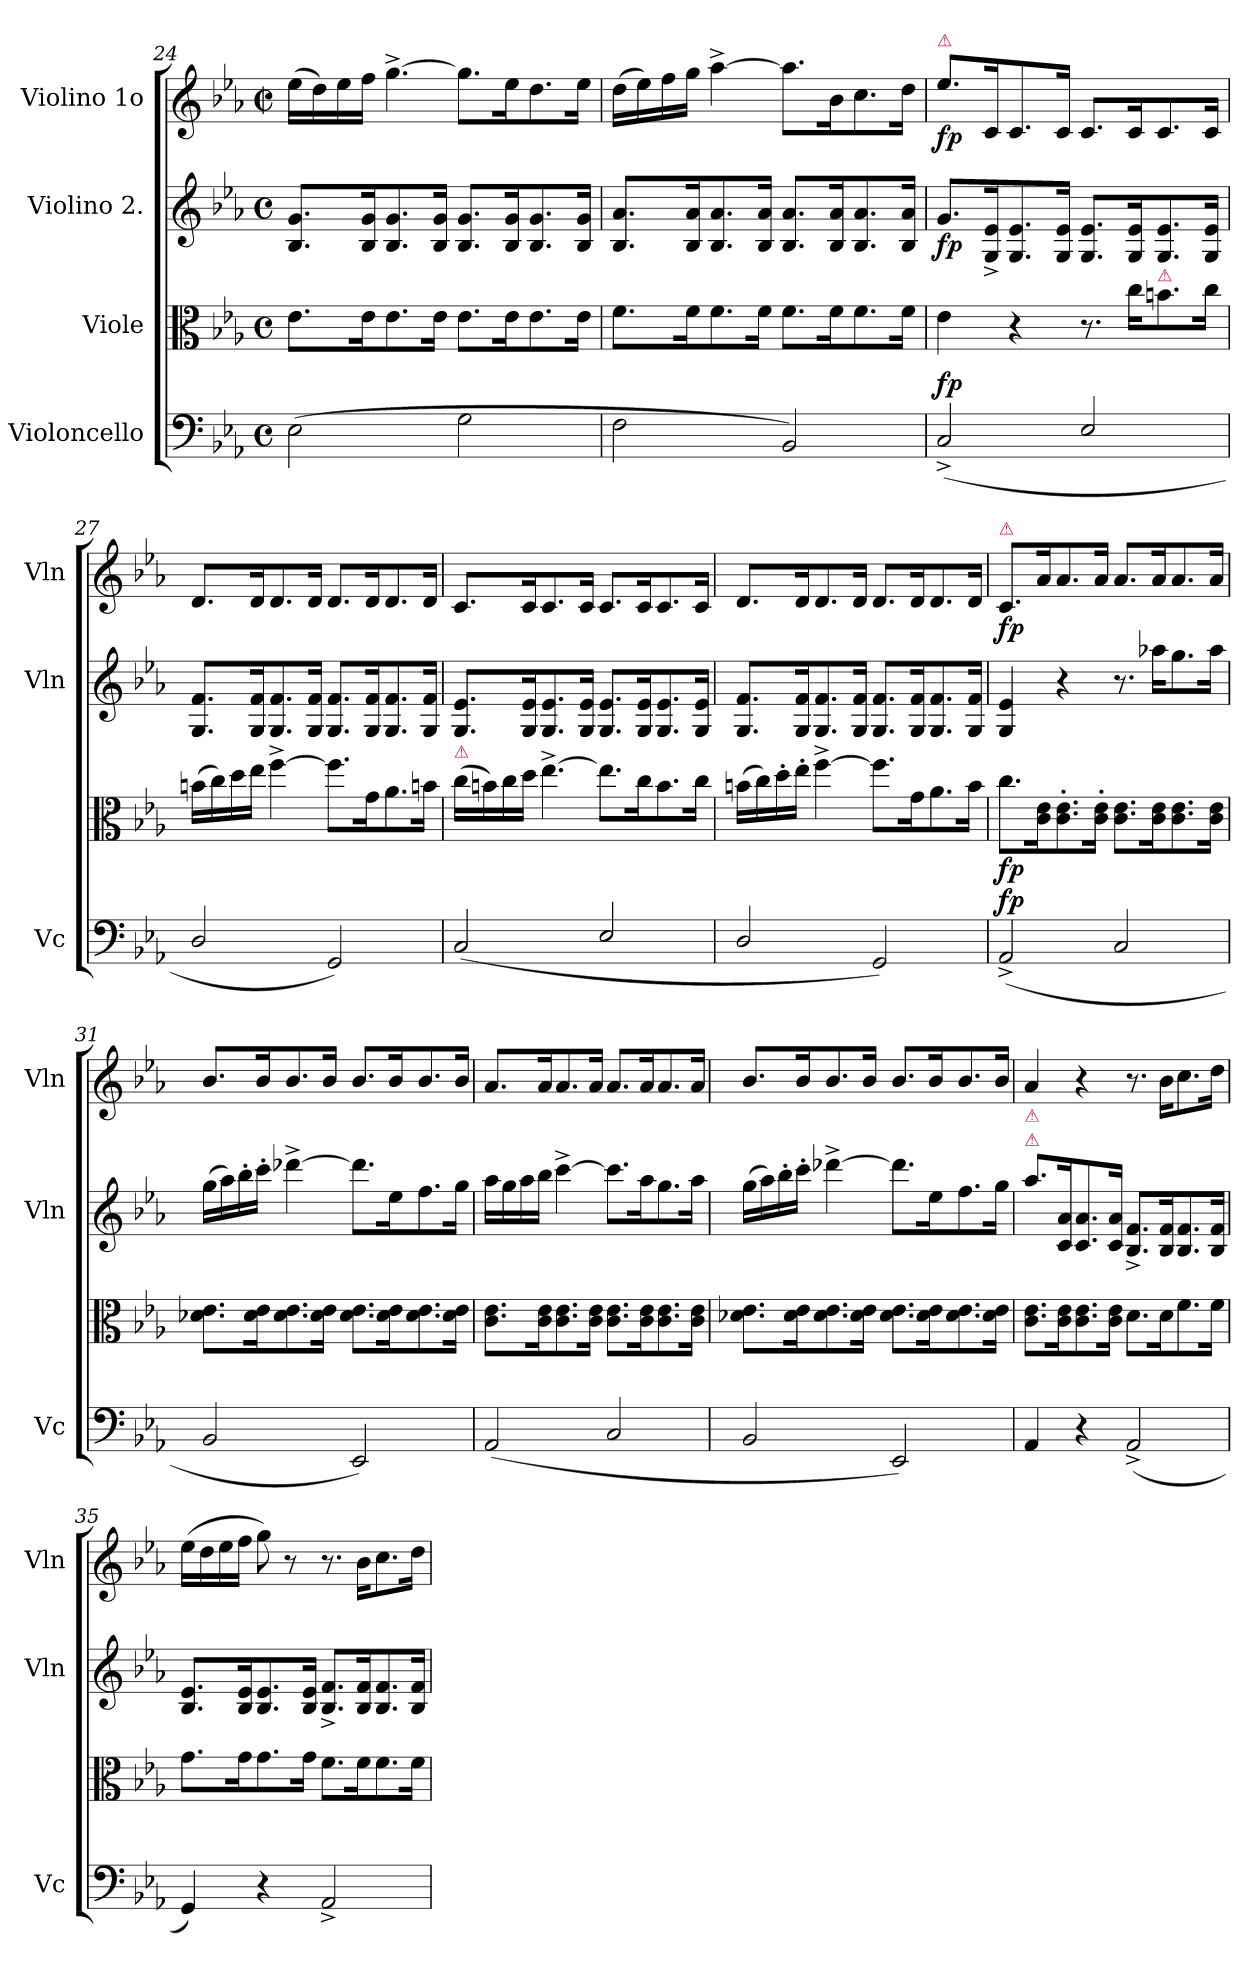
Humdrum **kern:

**kern	**dynam	**kern	**dynam	**kern	**dynam	**kern	**dynam
*part4	*part4	*part3	*part3	*part2	*part2	*part1	*part1
*staff4	*staff4	*staff3	*staff3	*staff2	*staff2	*staff1	*staff1
*I"Violoncello	*	*I"Viole	*	*I"Violino 2.	*	*I"Violino 1o	*
*I'Vc	*	*	*	*I'Vln	*	*I'Vln	*
*clefF4	*	*clefC3	*	*clefG2	*	*clefG2	*
*k[b-e-a-]	*	*k[b-e-a-]	*	*k[b-e-a-]	*	*k[b-e-a-]	*
*E-:	*	*E-:	*	*E-:	*	*E-:	*
*M4/4	*	*M4/4	*	*M4/4	*	*M4/4	*
*met(c)	*	*met(c)	*	*met(c)	*	*met(c|)	*
=24	=24	=24	=24	=24	=24	=24	=24
(>2E-\	.	8.e-\L	.	8.B-/ 8.g/L	.	(16ee-\LL	.
.	.	.	.	.	.	16dd\)	.
.	.	.	.	.	.	16ee-\	.
.	.	16e-\K	.	16B-/ 16g/K	.	16ff\JJ	.
!	!	!	!	!	!	!LO:N:vis=4.	!
.	.	8.e-\	.	8.B-/ 8.g/	.	[4gg^<\	.
.	.	16e-\Jk	.	16B-/ 16g/Jk	.	.	.
2G\	.	8.e-\L	.	8.B-/ 8.g/L	.	8.gg\L]	.
.	.	16e-\K	.	16B-/ 16g/K	.	16ee-\K	.
.	.	8.e-\	.	8.B-/ 8.g/	.	8.dd\	.
.	.	16e-\Jk	.	16B-/ 16g/Jk	.	16ee-\Jk	.
=25	=25	=25	=25	=25	=25	=25	=25
2F\	.	8.f\L	.	8.B-/ 8.a-/L	.	(16dd\LL	.
.	.	.	.	.	.	16ee-\)	.
.	.	.	.	.	.	16ff\	.
.	.	16f\K	.	16B-/ 16a-/K	.	16gg\JJ	.
.	.	8.f\	.	8.B-/ 8.a-/	.	[4aa-^<\	.
.	.	16f\Jk	.	16B-/ 16a-/Jk	.	.	.
2BB-/)	.	8.f\L	.	8.B-/ 8.a-/L	.	8.aa-\L]	.
.	.	16f\K	.	16B-/ 16a-/K	.	16b-\K	.
.	.	8.f\	.	8.B-/ 8.a-/	.	8.cc\	.
.	.	16f\Jk	.	16B-/ 16a-/Jk	.	16dd\Jk	.
=26	=26	=26	=26	=26	=26	=26	=26
!	!	!	!	!	!	!LO:TX:a:color=crimson:t=⚠	!
!	!LO:DY:a	!	!	!	!	!	!
(>2C^</	fp	4e-\	.	8.g/L	fp	8.ee-\L	fp
.	.	.	.	16G^</ 16e-^</K	.	16c/K	.
.	.	4r	.	8.G/ 8.e-/	.	8.c/	.
.	.	.	.	16G/ 16e-/Jk	.	16c/Jk	.
2E-/	.	8.r	.	8.G/ 8.e-/L	.	8.c/L	.
.	.	16cc\KL	.	16G/ 16e-/K	.	16c/K	.
!	!	!LO:TX:a:color=crimson:t=⚠	!	!	!	!	!
.	.	8.bn\	.	8.G/ 8.e-/	.	8.c/	.
.	.	16cc\Jk	.	16G/ 16e-/Jk	.	16c/Jk	.
=27	=27	=27	=27	=27	=27	=27	=27
2D/	.	(16bn\LL	.	8.G/ 8.f/L	.	8.d/L	.
.	.	16cc\)	.	.	.	.	.
.	.	16dd\	.	.	.	.	.
.	.	16ee-\JJ	.	16G/ 16f/K	.	16d/K	.
.	.	[4ff^<\	.	8.G/ 8.f/	.	8.d/	.
.	.	.	.	16G/ 16f/Jk	.	16d/Jk	.
2GG/)	.	8.ff\L]	.	8.G/ 8.f/L	.	8.d/L	.
.	.	16g\K	.	16G/ 16f/K	.	16d/K	.
.	.	8.a-\	.	8.G/ 8.f/	.	8.d/	.
.	.	16bn\Jk	.	16G/ 16f/Jk	.	16d/Jk	.
=28	=28	=28	=28	=28	=28	=28	=28
!	!	!LO:TX:a:color=crimson:t=⚠	!	!	!	!	!
(>2C/	.	(16cc\LL	.	8.G/ 8.e-/L	.	8.c/L	.
.	.	16bn\)	.	.	.	.	.
.	.	16cc\	.	.	.	.	.
.	.	16dd\JJ	.	16G/ 16e-/K	.	16c/K	.
!	!	!LO:N:vis=4.	!	!	!	!	!
.	.	[4ee-^<\	.	8.G/ 8.e-/	.	8.c/	.
.	.	.	.	16G/ 16e-/Jk	.	16c/Jk	.
2E-/	.	8.ee-\L]	.	8.G/ 8.e-/L	.	8.c/L	.
.	.	16cc\K	.	16G/ 16e-/K	.	16c/K	.
.	.	8.b\	.	8.G/ 8.e-/	.	8.c/	.
.	.	16cc\Jk	.	16G/ 16e-/Jk	.	16c/Jk	.
=29	=29	=29	=29	=29	=29	=29	=29
2D/	.	(16bn\LL	.	8.G/ 8.f/L	.	8.d/L	.
.	.	16cc\)	.	.	.	.	.
.	.	16dd'\	.	.	.	.	.
.	.	16ee-'\JJ	.	16G/ 16f/K	.	16d/K	.
.	.	[4ff^<\	.	8.G/ 8.f/	.	8.d/	.
.	.	.	.	16G/ 16f/Jk	.	16d/Jk	.
2GG/)	.	8.ff\L]	.	8.G/ 8.f/L	.	8.d/L	.
.	.	16g\K	.	16G/ 16f/K	.	16d/K	.
.	.	8.a-\	.	8.G/ 8.f/	.	8.d/	.
.	.	16b\Jk	.	16G/ 16f/Jk	.	16d/Jk	.
=30	=30	=30	=30	=30	=30	=30	=30
!	!	!	!	!	!	!LO:TX:a:color=crimson:t=⚠	!
!	!LO:DY:a	!	!	!	!	!	!
(>2AA-^</	fp	8.cc\L	fp	4G/ 4e-/	.	8.c/L	fp
.	.	16c\ 16e-\K	.	.	.	16a-/K	.
.	.	8.c'\ 8.e-'\	.	4r	.	8.a-/	.
.	.	16c'\ 16e-'\Jk	.	.	.	16a-/Jk	.
2C/	.	8.c\ 8.e-\L	.	8.r	.	8.a-/L	.
.	.	16c\ 16e-\K	.	16aa-X\KL	.	16a-/K	.
.	.	8.c\ 8.e-\	.	8.gg\	.	8.a-/	.
.	.	16c\ 16e-\Jk	.	16aa-\Jk	.	16a-/Jk	.
=31	=31	=31	=31	=31	=31	=31	=31
2BB-/	.	8.d-X\ 8.e-\L	.	(16gg\LL	.	8.b-/L	.
.	.	.	.	16aa-\)	.	.	.
.	.	.	.	16bb-'\	.	.	.
.	.	16d-\ 16e-\K	.	16ccc'\JJ	.	16b-/K	.
.	.	8.d-\ 8.e-\	.	[4ddd-X^<\	.	8.b-/	.
.	.	16d-\ 16e-\Jk	.	.	.	16b-/Jk	.
2EE-/)	.	8.d-\ 8.e-\L	.	8.ddd-\L]	.	8.b-/L	.
.	.	16d-\ 16e-\K	.	16ee-\K	.	16b-/K	.
.	.	8.d-\ 8.e-\	.	8.ff\	.	8.b-/	.
.	.	16d-\ 16e-\Jk	.	16gg\Jk	.	16b-/Jk	.
=32	=32	=32	=32	=32	=32	=32	=32
(2AA-/	.	8.c\ 8.e-\L	.	16aa-\LL	.	8.a-/L	.
.	.	.	.	16gg\	.	.	.
.	.	.	.	16aa-\	.	.	.
.	.	16c\ 16e-\K	.	16bb-\JJ	.	16a-/K	.
.	.	8.c\ 8.e-\	.	[4ccc^<\	.	8.a-/	.
.	.	16c\ 16e-\Jk	.	.	.	16a-/Jk	.
2C/	.	8.c\ 8.e-\L	.	8.ccc\L]	.	8.a-/L	.
.	.	16c\ 16e-\K	.	16aa-\K	.	16a-/K	.
.	.	8.c\ 8.e-\	.	8.gg\	.	8.a-/	.
.	.	16c\ 16e-\Jk	.	16aa-\Jk	.	16a-/Jk	.
=33	=33	=33	=33	=33	=33	=33	=33
2BB-/	.	8.d-X\ 8.e-\L	.	(16gg\LL	.	8.b-/L	.
.	.	.	.	16aa-\)	.	.	.
.	.	.	.	16bb-'\	.	.	.
.	.	16d-\ 16e-\K	.	16ccc'\JJ	.	16b-/K	.
.	.	8.d-\ 8.e-\	.	[4ddd-X^<\	.	8.b-/	.
.	.	16d-\ 16e-\Jk	.	.	.	16b-/Jk	.
2EE-/)	.	8.d-\ 8.e-\L	.	8.ddd-\L]	.	8.b-/L	.
.	.	16d-\ 16e-\K	.	16ee-\K	.	16b-/K	.
.	.	8.d-\ 8.e-\	.	8.ff\	.	8.b-/	.
.	.	16d-\ 16e-\Jk	.	16gg\Jk	.	16b-/Jk	.
=34	=34	=34	=34	=34	=34	=34	=34
!	!	!	!	!LO:TX:a:color=crimson:t=⚠	!	!	!
!	!	!	!	!LO:TX:a:color=crimson:t=⚠	!	!	!
4AA-/	.	8.c\ 8.e-\L	.	8.aa-\L	.	4a-/	.
.	.	16c\ 16e-\K	.	16c/ 16a-/K	.	.	.
4r	.	8.c\ 8.e-\	.	8.c/ 8.a-/	.	4r	.
.	.	16c\ 16e-\Jk	.	16c/ 16a-/Jk	.	.	.
(2AA-^>/	.	8.d\L	.	8.B-^>/ 8.f^>/L	.	8.r	.
.	.	16d\K	.	16B-/ 16f/K	.	16b-\KL	.
.	.	8.f\	.	8.B-/ 8.f/	.	8.cc\	.
.	.	16f\Jk	.	16B-/ 16f/Jk	.	16dd\Jk	.
=35	=35	=35	=35	=35	=35	=35	=35
4GG/)	.	8.g\L	.	8.B-/ 8.e-/L	.	(16ee-\LL	.
.	.	.	.	.	.	16dd\	.
.	.	.	.	.	.	16ee-\	.
.	.	16g\K	.	16B-/ 16e-/K	.	16ff\JJ	.
4r	.	8.g\	.	8.B-/ 8.e-/	.	8gg\)	.
.	.	.	.	.	.	8r	.
.	.	16g\Jk	.	16B-/ 16e-/Jk	.	.	.
2AA-^>/	.	8.f\L	.	8.B-^>/ 8.f^>/L	.	8.r	.
.	.	16f\K	.	16B-/ 16f/K	.	16b-\KL	.
.	.	8.f\	.	8.B-/ 8.f/	.	8.cc\	.
.	.	16f\Jk	.	16B-/ 16f/Jk	.	16dd\Jk	.
=	=	=	=	=	=	=	=
*-	*-	*-	*-	*-	*-	*-	*-
